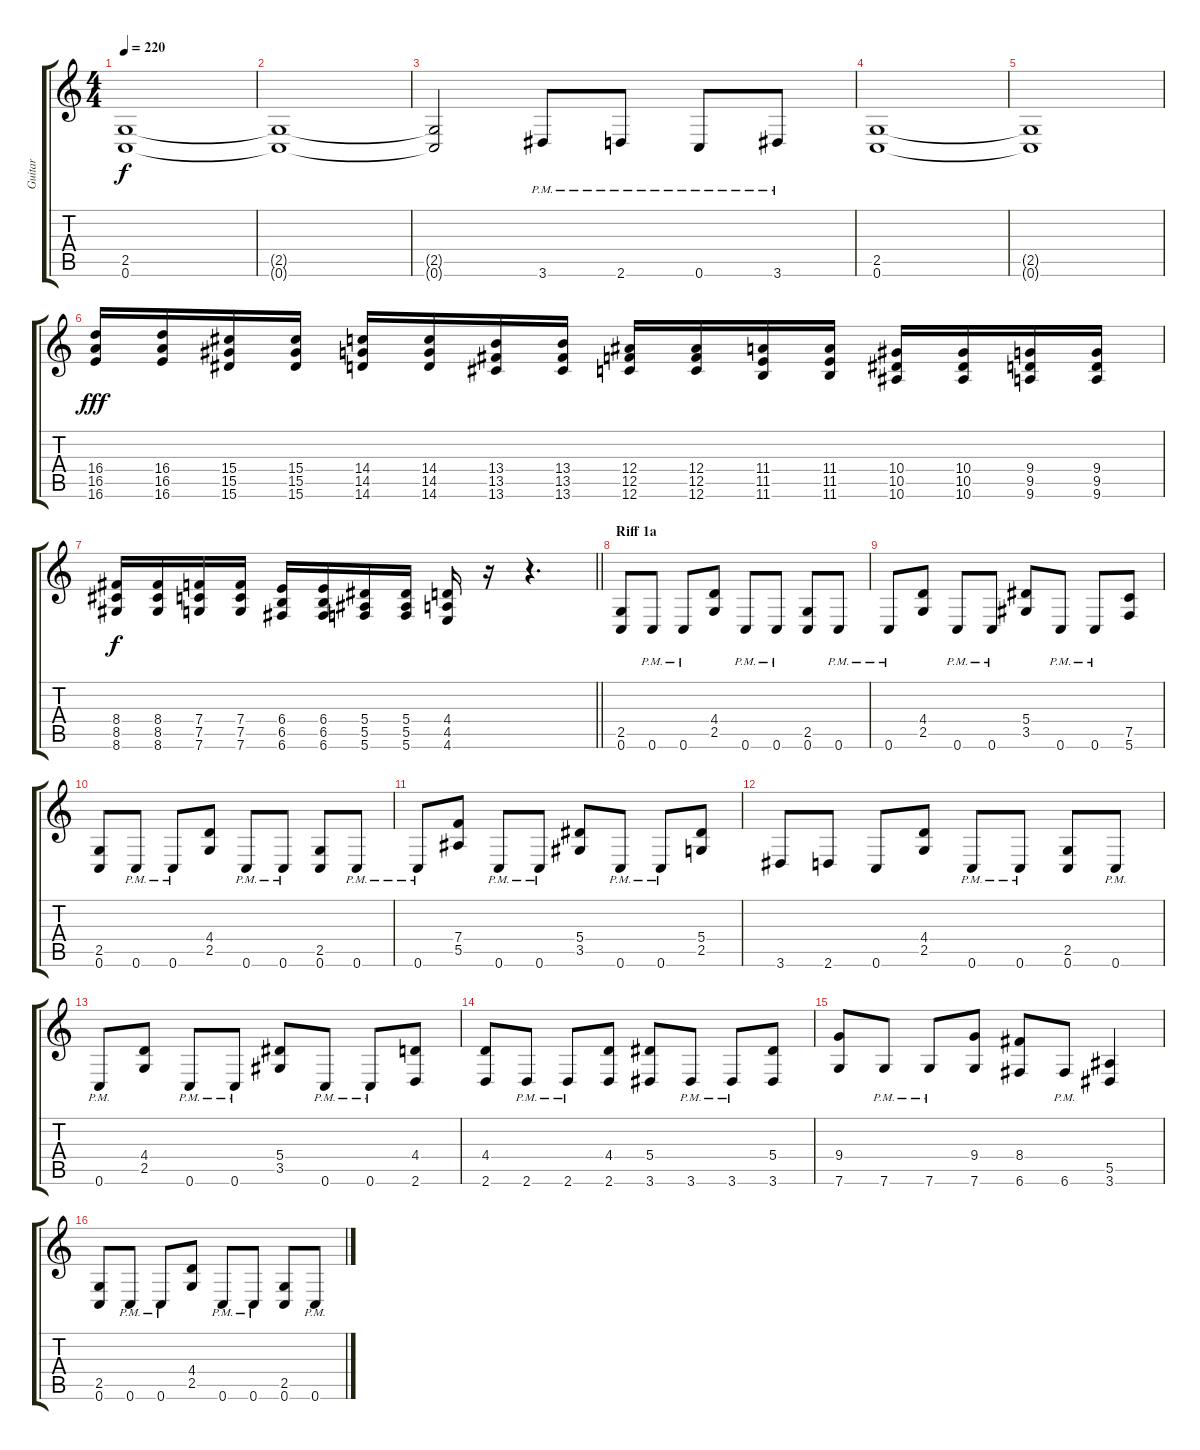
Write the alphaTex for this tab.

\track ("Guitar" "Guitar") {instrument distortionguitar}
\staff {score tabs}
\tuning (C4 G3 Eb3 Bb2 F2 C2) {hide}
\ts (4 4)
\tempo 220
\clef g2
\ks c
(2.5{t} 0.6{t}).1{dy f} |
(2.5{t} 0.6{t}).1 |
(2.5{t} 0.6{t}).2 3.6{pm}.8 2.6{pm}.8 0.6{pm}.8 3.6{pm}.8 |
(2.5 0.6).1 |
(2.5{t} 0.6{t}).1 |
(16.4 16.5 16.6).16{dy fff instrument guitarfretnoise} (16.4 16.5 16.6).16 (15.4 15.5 15.6).16 (15.4 15.5 15.6).16 (14.4 14.5 14.6).16 (14.4 14.5 14.6).16 (13.4 13.5 13.6).16 (13.4 13.5 13.6).16 (12.4 12.5 12.6).16 (12.4 12.5 12.6).16 (11.4 11.5 11.6).16 (11.4 11.5 11.6).16 (10.4 10.5 10.6).16 (10.4 10.5 10.6).16 (9.4 9.5 9.6).16 (9.4 9.5 9.6).16 |
\barLineRight lightlight
(8.4 8.5 8.6).16{dy f} (8.4 8.5 8.6).16 (7.4 7.5 7.6).16 (7.4 7.5 7.6).16 (6.4 6.5 6.6).16 (6.4 6.5 6.6).16 (5.4 5.5 5.6).16 (5.4 5.5 5.6).16 (4.4 4.5 4.6).16 r.16 r.4{d} |
\section ("" "Riff 1a")
(2.5 0.6).8{instrument distortionguitar} 0.6{pm}.8 0.6{pm}.8 (4.4 2.5).8 0.6{pm}.8 0.6{pm}.8 (2.5 0.6).8 0.6{pm}.8 |
0.6{pm}.8 (4.4 2.5).8 0.6{pm}.8 0.6{pm}.8 (5.4 3.5).8 0.6{pm}.8 0.6{pm}.8 (7.5 5.6).8 |
(2.5 0.6).8 0.6{pm}.8 0.6{pm}.8 (4.4 2.5).8 0.6{pm}.8 0.6{pm}.8 (2.5 0.6).8 0.6{pm}.8 |
0.6{pm}.8 (7.4 5.5).8 0.6{pm}.8 0.6{pm}.8 (5.4 3.5).8 0.6{pm}.8 0.6{pm}.8 (5.4 2.5).8 |
3.6.8 2.6.8 0.6.8 (4.4 2.5).8 0.6{pm}.8 0.6{pm}.8 (2.5 0.6).8 0.6{pm}.8 |
0.6{pm}.8 (4.4 2.5).8 0.6{pm}.8 0.6{pm}.8 (5.4 3.5).8 0.6{pm}.8 0.6{pm}.8 (4.4 2.6).8 |
(4.4 2.6).8 2.6{pm}.8 2.6{pm}.8 (4.4 2.6).8 (5.4 3.6).8 3.6{pm}.8 3.6{pm}.8 (5.4 3.6).8 |
(9.4 7.6).8 7.6{pm}.8 7.6{pm}.8 (9.4 7.6).8 (8.4 6.6).8 6.6{pm}.8 (5.5 3.6).4 |
(2.5 0.6).8 0.6{pm}.8 0.6{pm}.8 (4.4 2.5).8 0.6{pm}.8 0.6{pm}.8 (2.5 0.6).8 0.6{pm}.8
